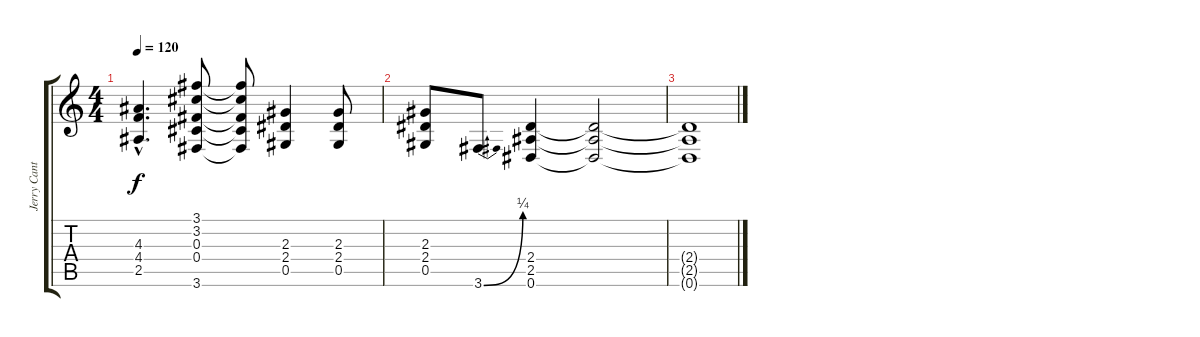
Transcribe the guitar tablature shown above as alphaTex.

\track ("Jerry Cantrell" "Jerry Cant") {instrument distortionguitar}
\staff {score tabs}
\tuning (Eb4 Bb3 Gb3 Db3 Ab2 Eb2) {hide}
\ts (4 4)
\tempo 120
\clef g2
\ks c
(4.3{hac} 4.4{hac} 2.5{hac}).4{d dy f} (3.1 3.2 0.3 0.4 3.6).8 (3.1{t} 3.2{t} 0.3{t} 0.4{t} 3.6{t}).8 (2.3 2.4 0.5).4 (2.3 2.4 0.5).8 |
(2.3 2.4 0.5).8 3.6{be (bend 0 0 60 1)}.8 (2.4 2.5 0.6).4 (2.4{t} 2.5{t} 0.6{t}).2 |
(2.4{t} 2.5{t} 0.6{t}).1
